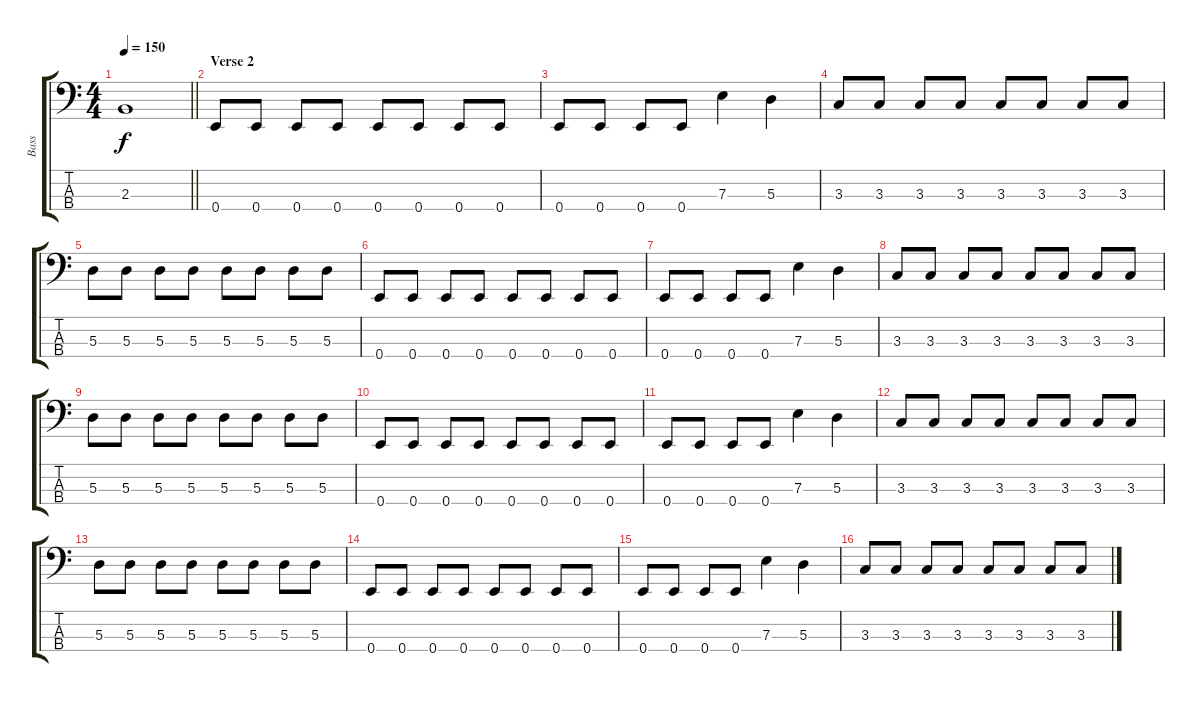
\track ("Bass" "Bass") {instrument electricbasspick}
\staff {score tabs}
\tuning (G2 D2 A1 E1) {hide}
\ts (4 4)
\tempo 150
\clef f4
\barLineRight lightlight
\ks c
2.3.1{dy f} |
\section ("" "Verse 2")
0.4.8 0.4.8 0.4.8 0.4.8 0.4.8 0.4.8 0.4.8 0.4.8 |
0.4.8 0.4.8 0.4.8 0.4.8 7.3.4 5.3.4 |
3.3.8 3.3.8 3.3.8 3.3.8 3.3.8 3.3.8 3.3.8 3.3.8 |
5.3.8 5.3.8 5.3.8 5.3.8 5.3.8 5.3.8 5.3.8 5.3.8 |
0.4.8 0.4.8 0.4.8 0.4.8 0.4.8 0.4.8 0.4.8 0.4.8 |
0.4.8 0.4.8 0.4.8 0.4.8 7.3.4 5.3.4 |
3.3.8 3.3.8 3.3.8 3.3.8 3.3.8 3.3.8 3.3.8 3.3.8 |
5.3.8 5.3.8 5.3.8 5.3.8 5.3.8 5.3.8 5.3.8 5.3.8 |
0.4.8 0.4.8 0.4.8 0.4.8 0.4.8 0.4.8 0.4.8 0.4.8 |
0.4.8 0.4.8 0.4.8 0.4.8 7.3.4 5.3.4 |
3.3.8 3.3.8 3.3.8 3.3.8 3.3.8 3.3.8 3.3.8 3.3.8 |
5.3.8 5.3.8 5.3.8 5.3.8 5.3.8 5.3.8 5.3.8 5.3.8 |
0.4.8 0.4.8 0.4.8 0.4.8 0.4.8 0.4.8 0.4.8 0.4.8 |
0.4.8 0.4.8 0.4.8 0.4.8 7.3.4 5.3.4 |
3.3.8 3.3.8 3.3.8 3.3.8 3.3.8 3.3.8 3.3.8 3.3.8
